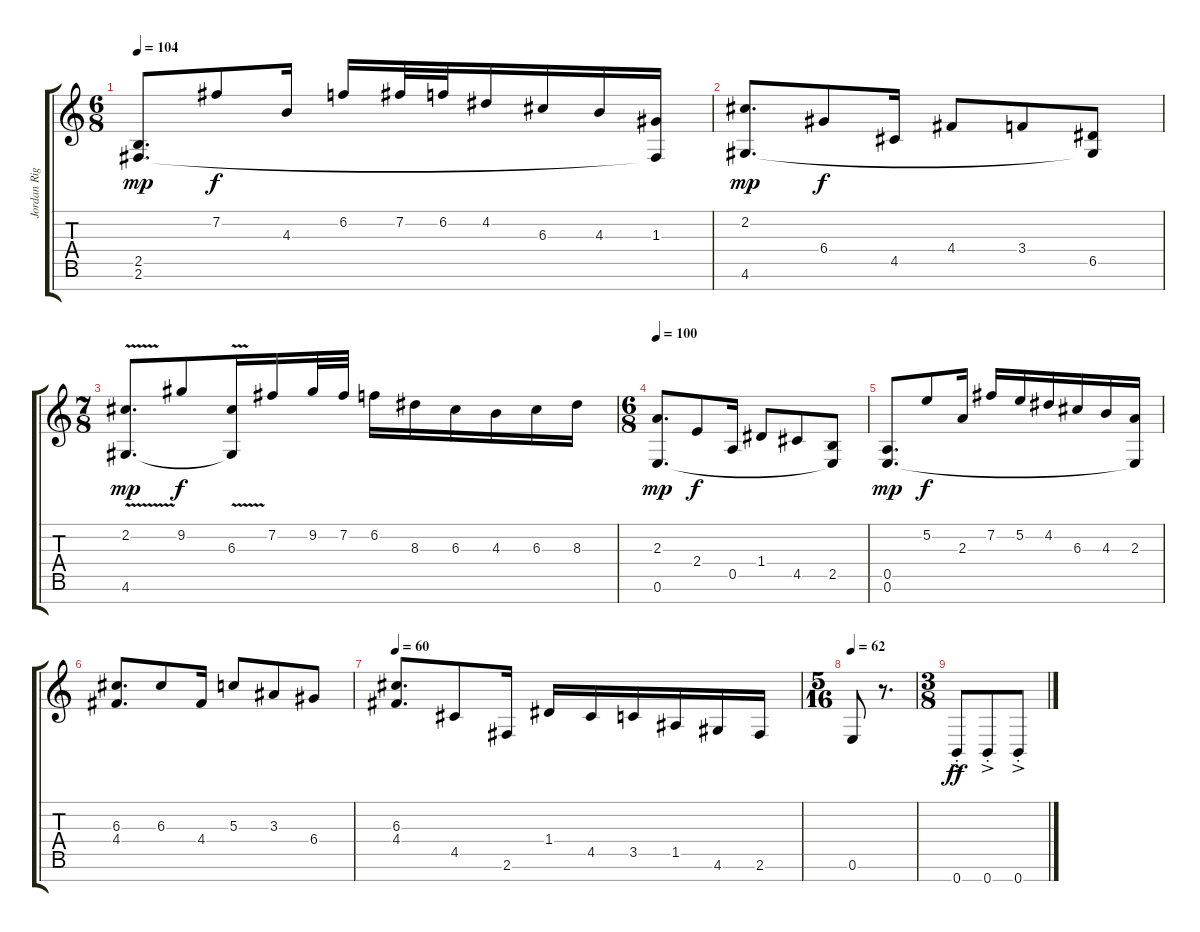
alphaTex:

\track ("Jordan Right Hand Overdubs and Effects" "Jordan Rig") {instrument stringensemble1}
\staff {score tabs}
\tuning (E5 B4 G4 D4 A3 E3 B2) {hide}
\ts (6 8)
\tempo 104
\clef g2
\ks c
(2.5 2.6).8{d dy mp} 7.2.8{dy f} 4.3.16 6.2.16 7.2.32 6.2.32 4.2.16 6.3.16 4.3.16 (1.3 2.6{t}).16 |
(2.2 4.6).8{d dy mp} 6.4.8{dy f} 4.5.16 4.4.8 3.4.8 (6.5 4.6{t}).8 |
\ts (7 8)
(2.2{v} 4.6{v}).8{d dy mp} 9.2.8{dy f} (6.3 4.6{t}).16 7.2.16 9.2.32 7.2.32 6.2.16 8.3.16 6.3.16 4.3.16 6.3.16 8.3.16 |
\ts (6 8)
\tempo 100
(2.3 0.6).8{d dy mp} 2.4.8{dy f} 0.5.16 1.4.8 4.5.8 (2.5 0.6{t}).8 |
(0.5 0.6).8{d dy mp} 5.2.8{dy f} 2.3.16 7.2.16 5.2.16 4.2.16 6.3.16 4.3.16 (2.3 0.6{t}).16 |
(6.3 4.4).8{d} 6.3.8 4.4.16 5.3.8 3.3.8 6.4.8 |
\tempo 60
(6.3 4.4).8{d} 4.5.8 2.6.16 1.4.16 4.5.16 3.5.16 1.5.16 4.6.16 2.6.16 |
\ts (5 16)
\tempo 62
0.6.8 r.8{d} |
\ts (3 8)
0.7{ac st}.8{dy ff} 0.7{ac st}.8 0.7{ac st}.8
